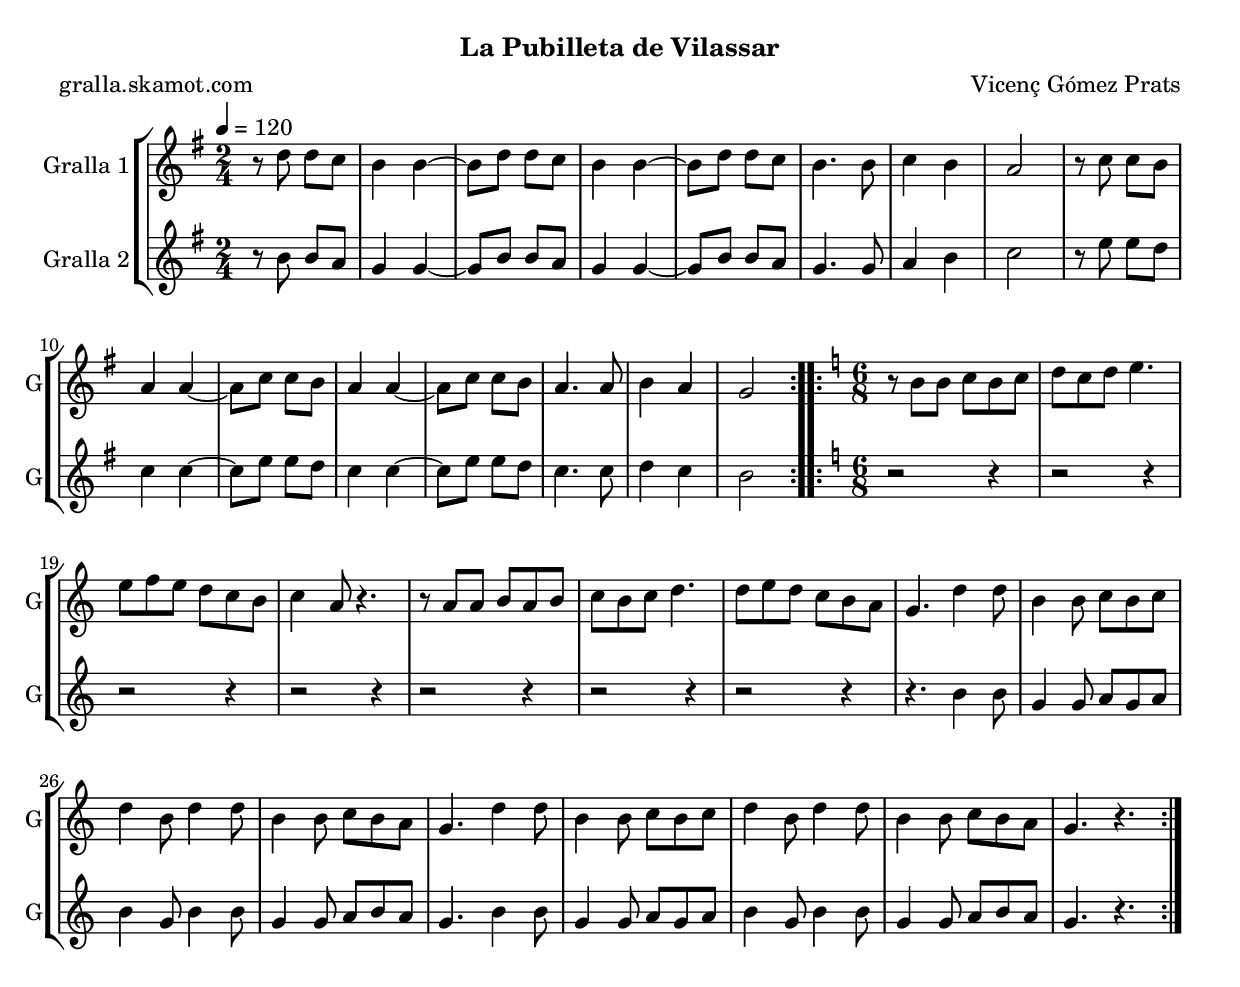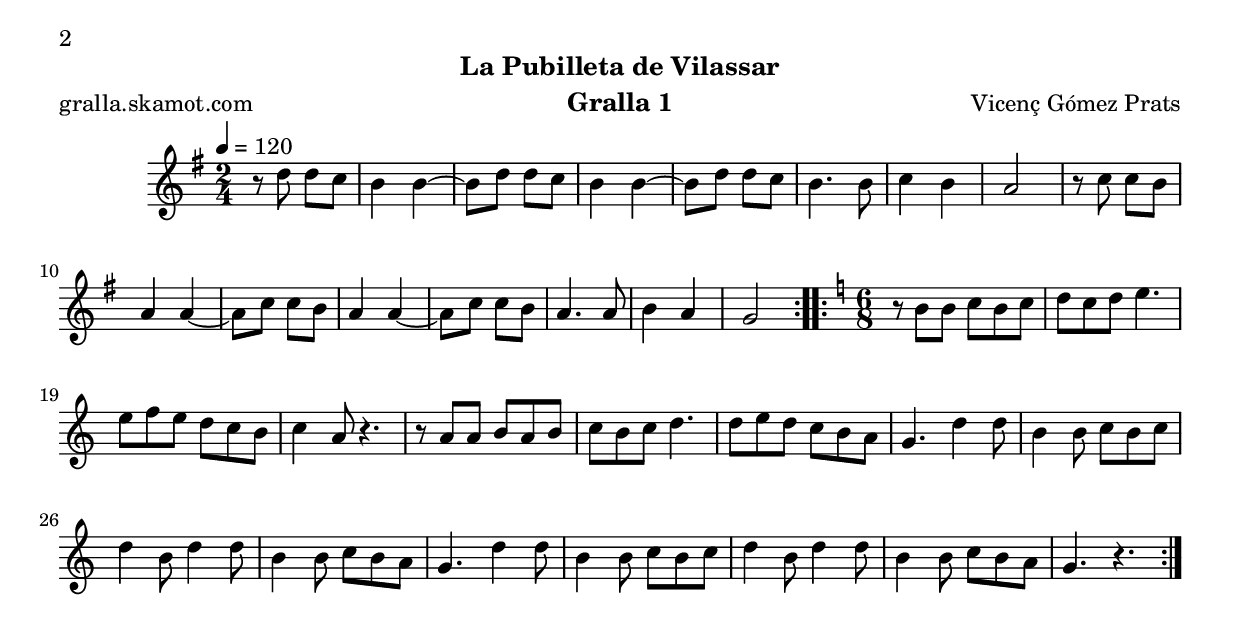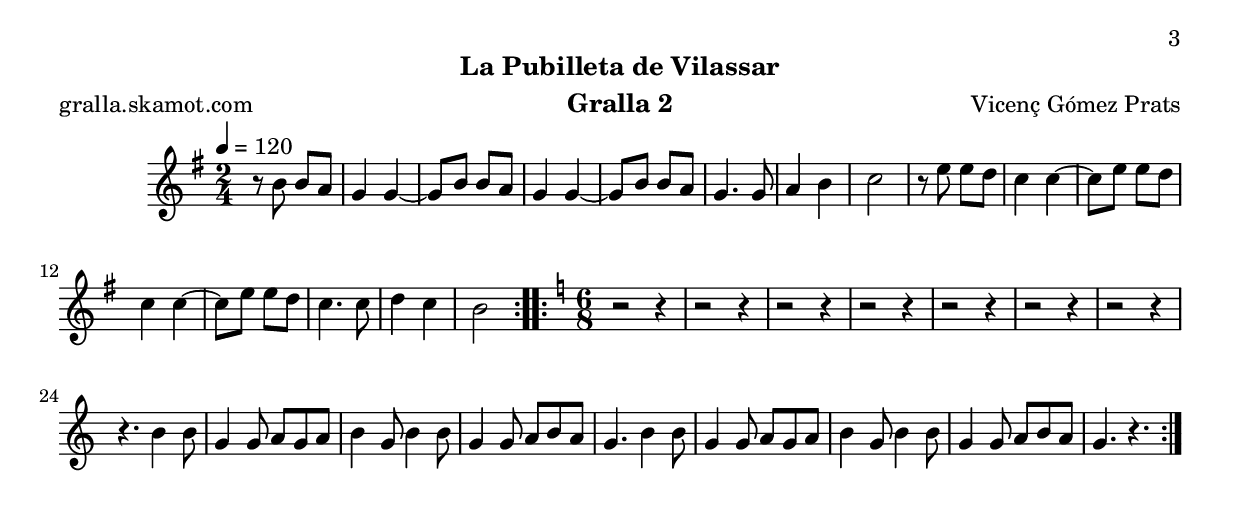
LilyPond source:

\version "2.16.2"

\header {
  dedication=""
  title=""
  subtitle="La Pubilleta de Vilassar"
  subsubtitle=""
  poet="gralla.skamot.com"
  meter=""
  piece=""
  composer="Vicenç Gómez Prats"
  arranger=""
  opus=""
  instrument=""
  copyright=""
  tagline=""
}

liniaroAa =
\relative d''
{
  \tempo 4=120
  \clef treble
  \key g \major
  \time 2/4
  \repeat volta 2 { r8 d d c  |
  b4 b ~  |
  b8 d d c  |
  b4 b ~  |
  %05
  b8 d d c  |
  b4. b8  |
  c4 b  |
  a2  |
  r8 c c b  |
  %10
  a4 a ~  |
  a8 c c b  |
  a4 a ~  |
  a8 c c b  |
  a4. a8  |
  %15
  b4 a  |
  g2  | }
  \key c \major   \time 6/8   \repeat volta 2 { r8 b b c b c  |
  d8 c d e4.  |
  e8 f e d c b  |
  %20
  c4 a8 r4.  |
  r8 a a b a b  |
  c8 b c d4.  |
  d8 e d c b a  |
  g4. d'4 d8  |
  %25
  b4 b8 c b c  |
  d4 b8 d4 d8  |
  b4 b8 c b a  |
  g4. d'4 d8  |
  b4 b8 c b c  |
  %30
  d4 b8 d4 d8  |
  b4 b8 c b a  |
  g4. r  | }
}

liniaroAb =
\relative b'
{
  \tempo 4=120
  \clef treble
  \key g \major
  \time 2/4
  \repeat volta 2 { r8 b b a  |
  g4 g ~  |
  g8 b b a  |
  g4 g ~  |
  %05
  g8 b b a  |
  g4. g8  |
  a4 b  |
  c2  |
  r8 e e d  |
  %10
  c4 c ~  |
  c8 e e d  |
  c4 c ~  |
  c8 e e d  |
  c4. c8  |
  %15
  d4 c  |
  b2  | }
  \key c \major   \time 6/8   \repeat volta 2 { r2 r4  |
  r2 r4  |
  r2 r4  |
  %20
  r2 r4  |
  r2 r4  |
  r2 r4  |
  r2 r4  |
  r4. b4 b8  |
  %25
  g4 g8 a g a  |
  b4 g8 b4 b8  |
  g4 g8 a b a  |
  g4. b4 b8  |
  g4 g8 a g a  |
  %30
  b4 g8 b4 b8  |
  g4 g8 a b a  |
  g4. r  | }
}

\bookpart {
  \score {
    \new StaffGroup {
      \override Score.RehearsalMark.self-alignment-X = #LEFT
      <<
        \new Staff \with {instrumentName = #"Gralla 1" shortInstrumentName = #"G"} \liniaroAa
        \new Staff \with {instrumentName = #"Gralla 2" shortInstrumentName = #"G"} \liniaroAb
      >>
    }
    \layout {}
  }
  \score { \unfoldRepeats
    \new StaffGroup {
      \override Score.RehearsalMark.self-alignment-X = #LEFT
      <<
        \new Staff \with {instrumentName = #"Gralla 1" shortInstrumentName = #"G"} \liniaroAa
        \new Staff \with {instrumentName = #"Gralla 2" shortInstrumentName = #"G"} \liniaroAb
      >>
    }
    \midi {
      \set Staff.midiInstrument = "oboe"
      \set DrumStaff.midiInstrument = "drums"
    }
  }
}

\bookpart {
  \header {instrument="Gralla 1"}
  \score {
    \new StaffGroup {
      \override Score.RehearsalMark.self-alignment-X = #LEFT
      <<
        \new Staff \liniaroAa
      >>
    }
    \layout {}
  }
  \score { \unfoldRepeats
    \new StaffGroup {
      \override Score.RehearsalMark.self-alignment-X = #LEFT
      <<
        \new Staff \liniaroAa
      >>
    }
    \midi {
      \set Staff.midiInstrument = "oboe"
      \set DrumStaff.midiInstrument = "drums"
    }
  }
}

\bookpart {
  \header {instrument="Gralla 2"}
  \score {
    \new StaffGroup {
      \override Score.RehearsalMark.self-alignment-X = #LEFT
      <<
        \new Staff \liniaroAb
      >>
    }
    \layout {}
  }
  \score { \unfoldRepeats
    \new StaffGroup {
      \override Score.RehearsalMark.self-alignment-X = #LEFT
      <<
        \new Staff \liniaroAb
      >>
    }
    \midi {
      \set Staff.midiInstrument = "oboe"
      \set DrumStaff.midiInstrument = "drums"
    }
  }
}

